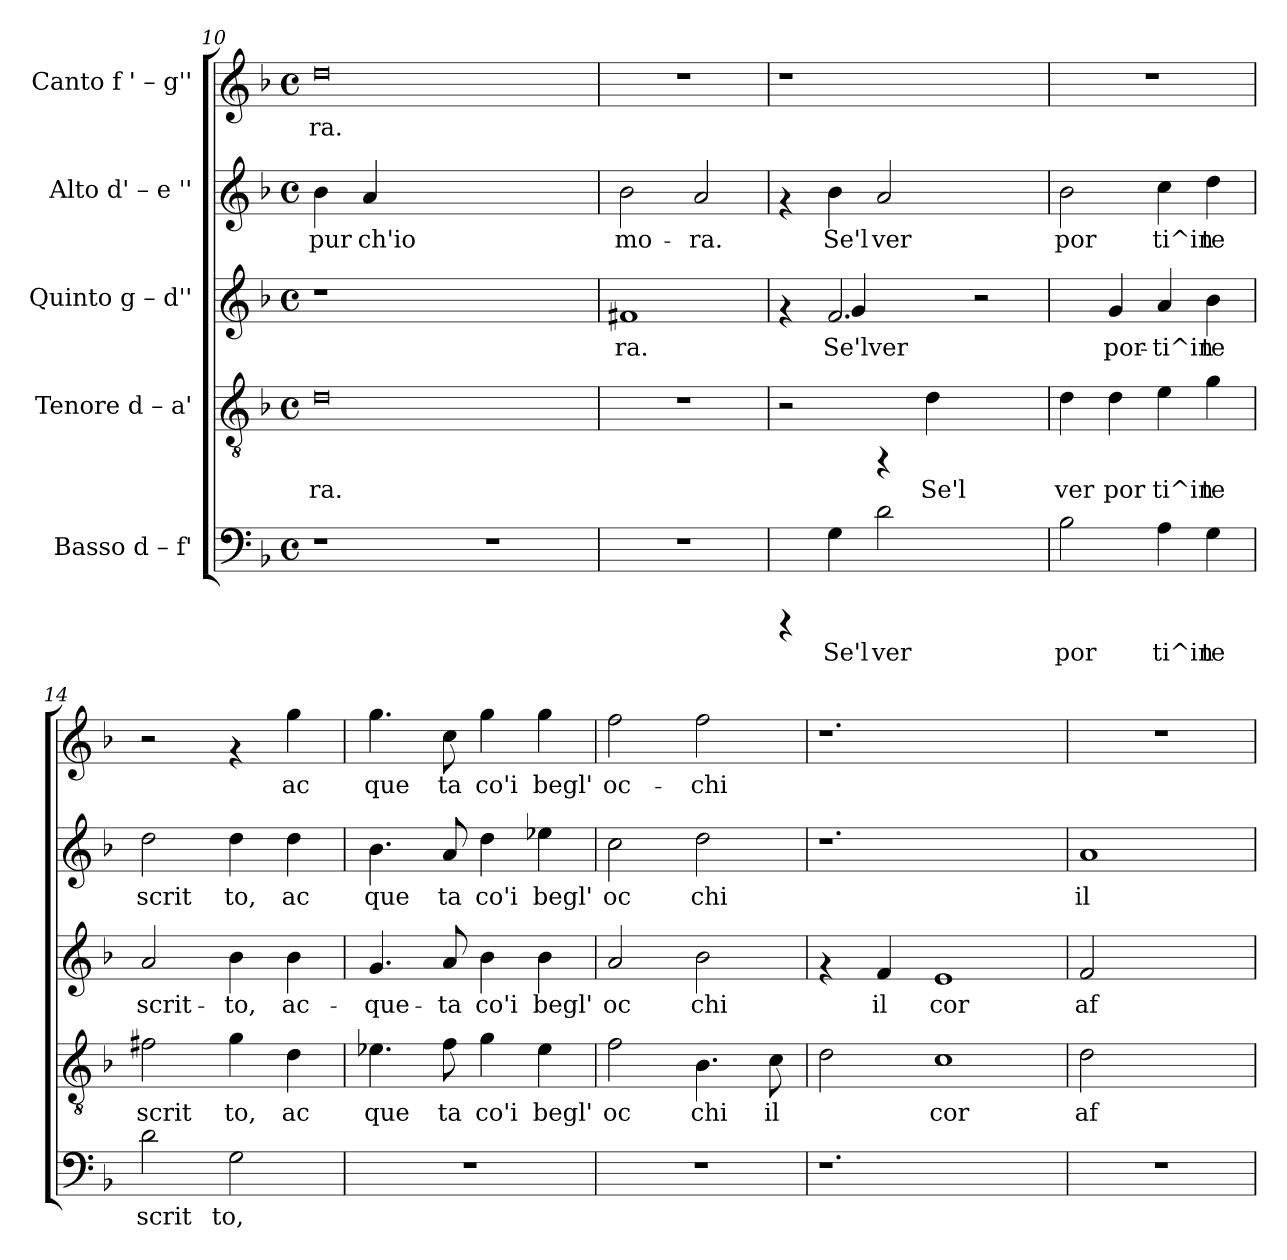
**kern	**text	**kern	**text	**kern	**text	**kern	**text	**kern	**text
*part5	*part5	*part4	*part4	*part3	*part3	*part2	*part2	*part1	*part1
*staff5	*staff5	*staff4	*staff4	*staff3	*staff3	*staff2	*staff2	*staff1	*staff1
*I"Basso  d – f'	*	*I"Tenore  d – a'	*	*I"Quinto  g – d''	*	*I"Alto  d' – e ''	*	*I"Canto  f ' – g''	*
*clefF4	*	*clefGv2	*	*clefG2	*	*clefG2	*	*clefG2	*
*k[b-]	*	*k[b-]	*	*k[b-]	*	*k[b-]	*	*k[b-]	*
*F:	*	*F:	*	*F:	*	*F:	*	*F:	*
*M4/4	*	*M4/4	*	*M4/4	*	*M4/4	*	*M4/4	*
*met(c)	*	*met(c)	*	*met(c)	*	*met(c)	*	*met(c)	*
=10	=10	=10	=10	=10	=10	=10	=10	=10	=10
!	!	!	!LO:LY:b:rj	!	!	!	!LO:LY:b:rj	!	!LO:LY:b:rj
1r	.	0d	ra.	1r	.	4b-\	pur	0dd	ra.
!	!	!	!	!	!	!	!LO:LY:b:rj	!	!
.	.	.	.	.	.	4a/	ch'io	.	.
.	.	.	.	.	.	1.ryy	.	.	.
1r	.	.	.	1ryy	.	.	.	.	.
=11	=11	=11	=11	=11	=11	=11	=11	=11	=11
!	!	!	!	!	!LO:LY:b:rj	!	!LO:LY:b:rj	!	!
1r	.	1r	.	1f#X	-ra.	2b-\	mo-	1r	.
!	!	!	!	!	!	!	!LO:LY:b:rj	!	!
.	.	.	.	.	.	2a/	-ra.	.	.
!!LO:PB:g=z
=12	=12	=12	=12	=12	=12	=12	=12	=12	=12
*	*	*	*	*^	*	*	*	*	*
4rCCC	.	2r	.	4rf	4ryy	.	4rf	.	1r	.
!	!LO:LY:b:cj	!	!	!	!	!LO:LY:b:rj	!	!LO:LY:b:rj	!	!
4G\	Se'l	.	.	2.f/	4g/	Se'lver	4b-\	Se'l	.	.
!	!LO:LY:b:cj	!	!	!	!	!	!	!LO:LY:b:rj	!	!
2d\	ver	4rFF	.	.	1ryy	.	2a/	ver	.	.
!	!	!	!LO:LY:b:rj	!	!	!	!	!	!	!
.	.	4d\	Se'l	.	.	.	.	.	.	.
2ryy	.	2ryy	.	2r	.	.	2ryy	.	2ryy	.
*	*	*	*	*v	*v	*	*	*	*	*
=13	=13	=13	=13	=13	=13	=13	=13	=13	=13
!	!LO:LY:b:cj	!	!LO:LY:b:rj	!	!	!	!LO:LY:b:rj	!	!
2B-\	por	4d\	ver	4ryy	.	2b-\	por	1r	.
!	!	!	!LO:LY:b:rj	!	!LO:LY:b:rj	!	!	!	!
.	.	4d\	por	4g/	por-	.	.	.	.
!	!LO:LY:b:cj	!	!LO:LY:b:rj	!	!LO:LY:b:rj	!	!LO:LY:b:rj	!	!
4A\	ti^in	4e\	ti^in	4a/	-ti^in	4cc\	ti^in	.	.
!	!LO:LY:b:cj	!	!LO:LY:b:rj	!	!LO:LY:b:rj	!	!LO:LY:b:rj	!	!
4G\	te	4g\	te	4b-\	te	4dd\	te	.	.
=14	=14	=14	=14	=14	=14	=14	=14	=14	=14
!	!LO:LY:b:cj	!	!LO:LY:b:rj	!	!LO:LY:b:rj	!	!LO:LY:b:rj	!	!
2d\	scrit	2f#X\	scrit	2a/	scrit-	2dd\	scrit	2r	.
!	!LO:LY:b:cj	!	!LO:LY:b:rj	!	!LO:LY:b:rj	!	!LO:LY:b:rj	!	!
2G\	to,	4g\	to,	4b-\	-to,	4dd\	to,	4rf	.
!	!	!	!LO:LY:b:rj	!	!LO:LY:b:rj	!	!LO:LY:b:rj	!	!LO:LY:b:rj
.	.	4d\	ac	4b-\	ac-	4dd\	ac	4gg\	ac
=15	=15	=15	=15	=15	=15	=15	=15	=15	=15
!	!	!	!LO:LY:b:rj	!	!LO:LY:b:rj	!	!LO:LY:b:rj	!	!LO:LY:b:rj
1r	.	4.e-X\	que	4.g/	-que-	4.b-\	que	4.gg\	que
!	!	!	!LO:LY:b:rj	!	!LO:LY:b:rj	!	!LO:LY:b:rj	!	!LO:LY:b:rj
.	.	8f\	ta	8a/	-ta	8a/	ta	8cc\	ta
!	!	!	!LO:LY:b:rj	!	!LO:LY:b:rj	!	!LO:LY:b:rj	!	!LO:LY:b:rj
.	.	4g\	co'i	4b-\	co'i	4dd\	co'i	4gg\	co'i
!	!	!	!LO:LY:b:rj	!	!LO:LY:b:rj	!	!LO:LY:b:rj	!	!LO:LY:b:rj
.	.	4e-\	begl'	4b-\	begl'	4ee-X\	begl'	4gg\	begl'
!!LO:PB:g=z
=16	=16	=16	=16	=16	=16	=16	=16	=16	=16
!	!	!	!LO:LY:b:rj	!	!LO:LY:b:rj	!	!LO:LY:b:rj	!	!LO:LY:b:rj
1r	.	2f\	oc	2a/	oc	2cc\	oc	2ff\	oc-
!	!	!	!LO:LY:b:rj	!	!LO:LY:b:rj	!	!LO:LY:b:rj	!	!LO:LY:b:rj
.	.	4.B-\	chi	2b-\	chi	2dd\	chi	2ff\	-chi
!	!	!	!LO:LY:b:rj	!	!	!	!	!	!
.	.	8c\	il	.	.	.	.	.	.
=17	=17	=17	=17	=17	=17	=17	=17	=17	=17
!	!	!	!LO:LY:b:rj	!	!	!	!	!	!
1.r	.	2d\	.	4rf	.	1.r	.	1.r	.
!	!	!	!	!	!LO:LY:b:rj	!	!	!	!
.	.	.	.	4f/	il	.	.	.	.
!	!	!	!LO:LY:b:rj	!	!LO:LY:b:rj	!	!	!	!
.	.	1c	cor	1e	cor	.	.	.	.
=18	=18	=18	=18	=18	=18	=18	=18	=18	=18
!	!	!	!LO:LY:b:rj	!	!LO:LY:b:rj	!	!LO:LY:b:rj	!	!
1r	.	2d\	af	2f/	af	1a	il	1r	.
.	.	2ryy	.	2ryy	.	.	.	.	.
=	=	=	=	=	=	=	=	=	=
*-	*-	*-	*-	*-	*-	*-	*-	*-	*-
